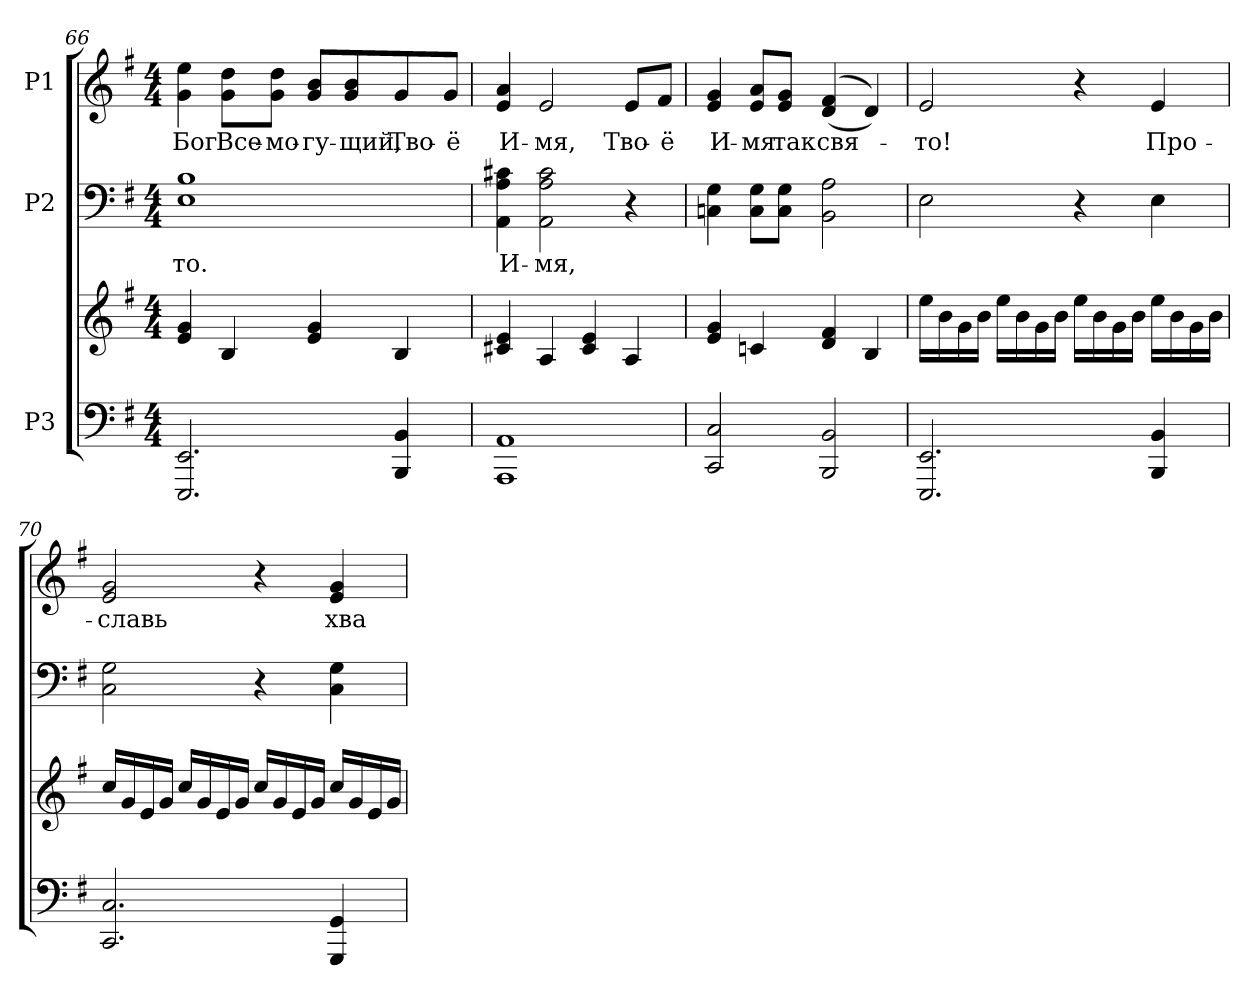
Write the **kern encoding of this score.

**kern	**kern	**kern	**text	**kern	**text
*part3	*part3	*part2	*part2	*part1	*part1
*staff4	*staff3	*staff2	*staff2	*staff1	*staff1
*I"P3	*	*I"P2	*	*I"P1	*
*clefF4	*clefG2	*clefF4	*	*clefG2	*
*k[f#]	*k[f#]	*k[f#]	*	*k[f#]	*
*e:	*e:	*e:	*	*e:	*
*M4/4	*M4/4	*M4/4	*	*M4/4	*
=66	=66	=66	=66	=66	=66
!	!	!	!LO:LY:a:color=#000000	!	!
!	!	!	!	!	!LO:LY:b:color=#000000
2.EEEi/ 2.EEi	4ei/ 4gi	1Ei 1Bi	-то.	4gi\ 4eei	Бог
!	!	!	!	!	!LO:LY:b:color=#000000
.	4Bi/	.	.	8gi\ 8ddiL	Все-
!	!	!	!	!	!LO:LY:b:color=#000000
.	.	.	.	8gi\ 8ddiJ	-мо-
!	!	!	!	!	!LO:LY:b:color=#000000
.	4ei/ 4gi	.	.	8gi/ 8biL	-гу-
!	!	!	!	!	!LO:LY:b:color=#000000
.	.	.	.	8gi/ 8bi	-щий,
!	!	!	!	!	!LO:LY:b:color=#000000
4BBBi/ 4BBi	4Bi/	.	.	8gi/	Тво-
!	!	!	!	!	!LO:LY:b:color=#000000
.	.	.	.	8gi/J	-ё
=67	=67	=67	=67	=67	=67
!	!	!	!LO:LY:a:color=#000000	!	!
!	!	!	!	!	!LO:LY:b:color=#000000
1AAAi 1AAi	4c#Xi/ 4ei	4AAi\ 4Ai 4c#Xi	И-	4ei/ 4ai	И-
!	!	!	!LO:LY:a:color=#000000	!	!
!	!	!	!	!	!LO:LY:b:color=#000000
.	4Ai/	2AAi\ 2Ai 2c#i	-мя,	2ei/	-мя,
.	4c#i/ 4ei	.	.	.	.
!	!	!	!	!	!LO:LY:b:color=#000000
.	4Ai/	4r	.	8ei/L	Тво-
!	!	!	!	!	!LO:LY:b:color=#000000
.	.	.	.	8f#i/J	-ё
!!LO:PB:g=z
=68	=68	=68	=68	=68	=68
!	!	!	!	!	!LO:LY:b:color=#000000
2CCi/ 2Ci	4ei/ 4gi	4Cni\ 4Gi	.	4ei/ 4gi	И-
!	!	!	!	!	!LO:LY:b:color=#000000
.	4cni/	8Ci\ 8GiL	.	8ei/ 8aiL	-мя
!	!	!	!	!	!LO:LY:b:color=#000000
.	.	8Ci\ 8GiJ	.	8ei/ 8giJ	так
!	!	!	!	!	!LO:LY:b:color=#000000
2BBBi/ 2BBi	4di/ 4f#i	2BBi\ 2Ai	.	((4di/ 4f#i	свя-
.	4Bi/	.	.	4di/))	.
=69	=69	=69	=69	=69	=69
!	!	!	!	!	!LO:LY:b:color=#000000
2.EEEi/ 2.EEi	16eei\LL	2Ei\	.	2ei/	-то!
.	16bi\	.	.	.	.
.	16gi\	.	.	.	.
.	16bi\JJ	.	.	.	.
.	16eei\LL	.	.	.	.
.	16bi\	.	.	.	.
.	16gi\	.	.	.	.
.	16bi\JJ	.	.	.	.
.	16eei\LL	4r	.	4r	.
.	16bi\	.	.	.	.
.	16gi\	.	.	.	.
.	16bi\JJ	.	.	.	.
!	!	!	!	!	!LO:LY:b:color=#000000
4BBBi/ 4BBi	16eei\LL	4Ei\	.	4ei/	Про-
.	16bi\	.	.	.	.
.	16gi\	.	.	.	.
.	16bi\JJ	.	.	.	.
=70	=70	=70	=70	=70	=70
!	!	!	!	!	!LO:LY:b:color=#000000
2.CCi/ 2.Ci	16cci/LL	2Ci\ 2Gi	.	2ei/ 2gi	-славь
.	16gi/	.	.	.	.
.	16ei/	.	.	.	.
.	16gi/JJ	.	.	.	.
.	16cci/LL	.	.	.	.
.	16gi/	.	.	.	.
.	16ei/	.	.	.	.
.	16gi/JJ	.	.	.	.
.	16cci/LL	4r	.	4r	.
.	16gi/	.	.	.	.
.	16ei/	.	.	.	.
.	16gi/JJ	.	.	.	.
!	!	!	!	!	!LO:LY:b:color=#000000
4GGGi/ 4GGi	16cci/LL	4Ci\ 4Gi	.	4ei/ 4gi	хва-
.	16gi/	.	.	.	.
.	16ei/	.	.	.	.
.	16gi/JJ	.	.	.	.
=	=	=	=	=	=
*-	*-	*-	*-	*-	*-
